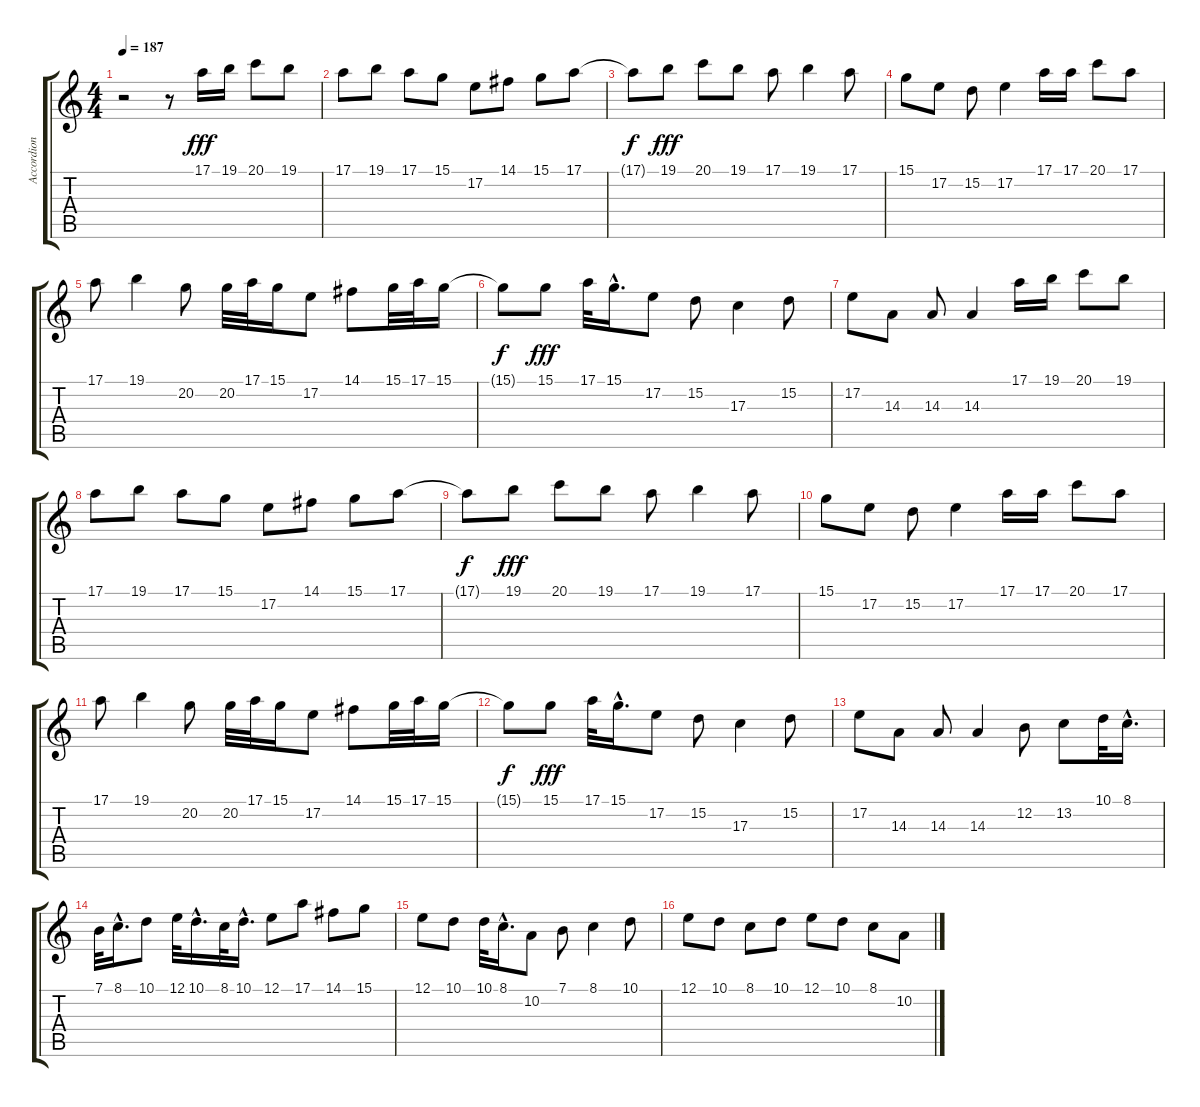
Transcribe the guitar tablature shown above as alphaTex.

\track ("Accordion" "Accordion") {instrument accordion}
\staff {score tabs}
\tuning (E4 B3 G3 D3 A2 E2) {hide}
\ts (4 4)
\tempo 187
\clef g2
\ks c
r.2{dy fff} r.8 17.1.16 19.1.16 20.1.8 19.1.8 |
17.1.8 19.1.8 17.1.8 15.1.8 17.2.8 14.1.8 15.1.8 17.1.8 |
17.1{t}.8{dy f} 19.1.8{dy fff} 20.1.8 19.1.8 17.1.8 19.1.4 17.1.8 |
15.1.8 17.2.8 15.2.8 17.2.4 17.1.16 17.1.16 20.1.8 17.1.8 |
17.1.8 19.1.4 20.2.8 20.2.32 17.1.32 15.1.16 17.2.8 14.1.8 15.1.32 17.1.32 15.1.16 |
15.1{t}.8{dy f} 15.1.8{dy fff} 17.1.32 15.1{hac}.16{d} 17.2.8 15.2.8 17.3.4 15.2.8 |
17.2.8 14.3.8 14.3.8 14.3.4 17.1.16 19.1.16 20.1.8 19.1.8 |
17.1.8 19.1.8 17.1.8 15.1.8 17.2.8 14.1.8 15.1.8 17.1.8 |
17.1{t}.8{dy f} 19.1.8{dy fff} 20.1.8 19.1.8 17.1.8 19.1.4 17.1.8 |
15.1.8 17.2.8 15.2.8 17.2.4 17.1.16 17.1.16 20.1.8 17.1.8 |
17.1.8 19.1.4 20.2.8 20.2.32 17.1.32 15.1.16 17.2.8 14.1.8 15.1.32 17.1.32 15.1.16 |
15.1{t}.8{dy f} 15.1.8{dy fff} 17.1.32 15.1{hac}.16{d} 17.2.8 15.2.8 17.3.4 15.2.8 |
17.2.8 14.3.8 14.3.8 14.3.4 12.2.8 13.2.8 10.1.32 8.1{hac}.16{d} |
7.1.32 8.1{hac}.16{d} 10.1.8 12.1.32 10.1{hac}.16{d} 8.1.32 10.1{hac}.16{d} 12.1.8 17.1.8 14.1.8 15.1.8 |
12.1.8 10.1.8 10.1.32 8.1{hac}.16{d} 10.2.8 7.1.8 8.1.4 10.1.8 |
12.1.8 10.1.8 8.1.8 10.1.8 12.1.8 10.1.8 8.1.8 10.2.8
